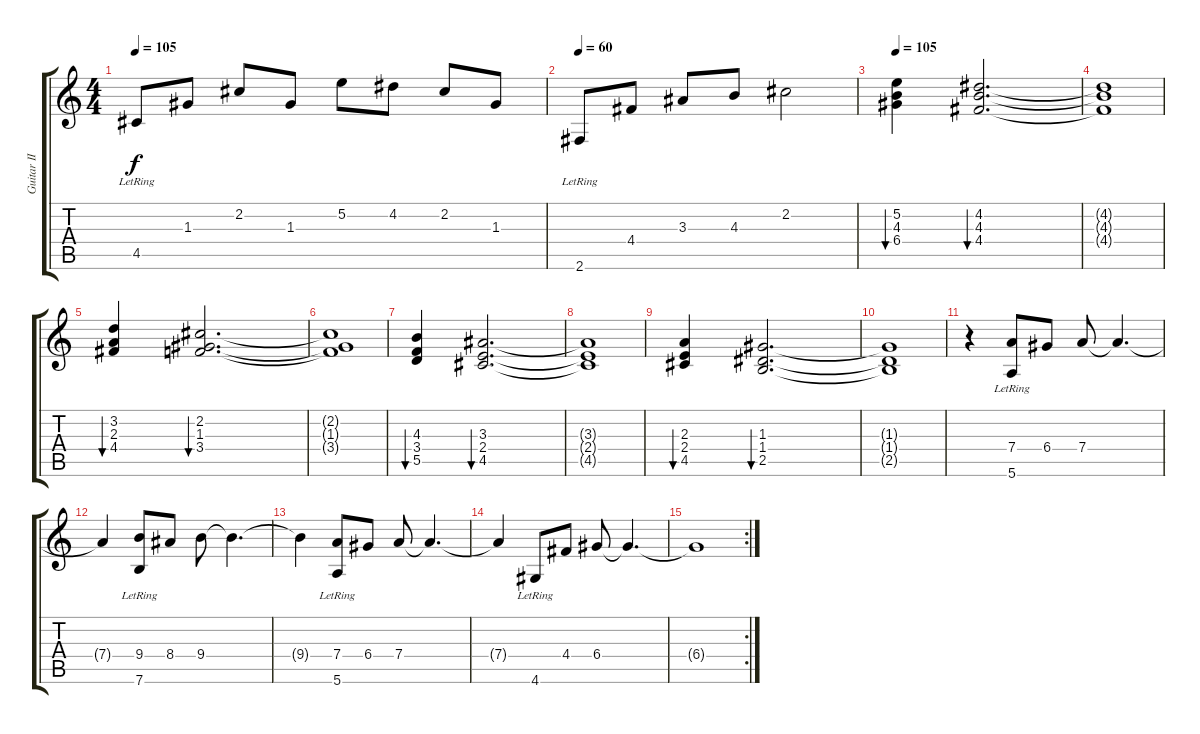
\track ("Guitar II" "Guitar II") {instrument electricguitarjazz}
\staff {score tabs}
\tuning (E4 B3 G3 D3 A2 E2) {hide}
\ts (4 4)
\tempo 105
\clef g2
\ks c
4.5{lr}.8{dy f} 1.3.8 2.2.8 1.3.8 5.2.8 4.2.8 2.2.8 1.3.8 |
\tempo 60
2.6{lr}.8 4.4.8 3.3.8 4.3.8 2.2.2 |
\tempo 105
(5.2 4.3 6.4).4{bu 120} (4.2 4.3 4.4).2{d bu 120} |
(4.2{t} 4.3{t} 4.4{t}).1 |
(3.2 2.3 4.4).4{bu 120} (2.2 1.3 3.4).2{d bu 120} |
(2.2{t} 1.3{t} 3.4{t}).1 |
(4.3 3.4 5.5).4{bu 120} (3.3 2.4 4.5).2{d bu 120} |
(3.3{t} 2.4{t} 4.5{t}).1 |
(2.3 2.4 4.5).4{bu 120} (1.3 1.4 2.5).2{d bu 120} |
(1.3{t} 1.4{t} 2.5{t}).1 |
r.4 (7.4 5.6{lr}).8 6.4.8 7.4.8 7.4{t}.4{d} |
7.4{t}.4 (9.4 7.6{lr}).8 8.4.8 9.4.8 9.4{t}.4{d} |
9.4{t}.4 (7.4 5.6{lr}).8 6.4.8 7.4.8 7.4{t}.4{d} |
7.4{t}.4 4.6{lr}.8 4.4.8 6.4.8 6.4{t}.4{d} |
\rc 2
6.4{t}.1
